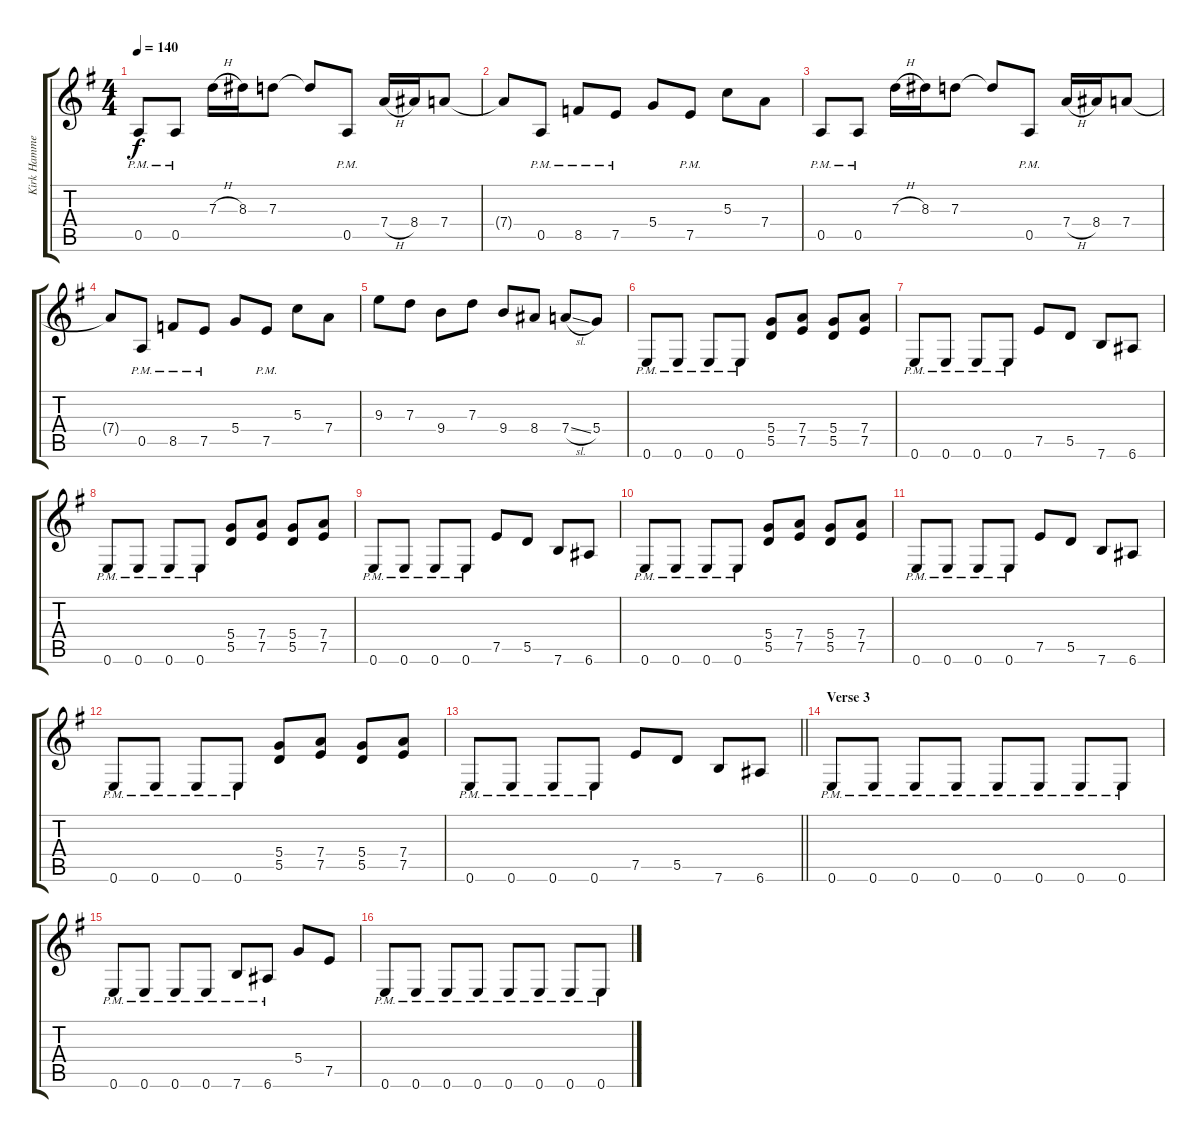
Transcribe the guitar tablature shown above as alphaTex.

\track ("Kirk Hammet" "Kirk Hamme") {instrument distortionguitar}
\staff {score tabs}
\tuning (E4 B3 G3 D3 A2 E2) {hide}
\ts (4 4)
\tempo 140
\clef g2
\ks eminor
0.5{pm}.8{dy f} 0.5{pm}.8 7.3{h}.16 8.3.16 7.3.8 7.3{t}.8 0.5{pm}.8 7.4{h}.16 8.4.16 7.4.8 |
7.4{t}.8 0.5{pm}.8 8.5{pm}.8 7.5{pm}.8 5.4.8 7.5{pm}.8 5.3.8 7.4.8 |
0.5{pm}.8 0.5{pm}.8 7.3{h}.16 8.3.16 7.3.8 7.3{t}.8 0.5{pm}.8 7.4{h}.16 8.4.16 7.4.8 |
7.4{t}.8 0.5{pm}.8 8.5{pm}.8 7.5{pm}.8 5.4.8 7.5{pm}.8 5.3.8 7.4.8 |
9.3.8 7.3.8 9.4.8 7.3.8 9.4.8 8.4.8 7.4{sl}.8 5.4.8 |
0.6{pm}.8 0.6{pm}.8 0.6{pm}.8 0.6{pm}.8 (5.4 5.5).8 (7.4 7.5).8 (5.4 5.5).8 (7.4 7.5).8 |
0.6{pm}.8 0.6{pm}.8 0.6{pm}.8 0.6{pm}.8 7.5.8 5.5.8 7.6.8 6.6.8 |
0.6{pm}.8 0.6{pm}.8 0.6{pm}.8 0.6{pm}.8 (5.4 5.5).8 (7.4 7.5).8 (5.4 5.5).8 (7.4 7.5).8 |
0.6{pm}.8 0.6{pm}.8 0.6{pm}.8 0.6{pm}.8 7.5.8 5.5.8 7.6.8 6.6.8 |
0.6{pm}.8 0.6{pm}.8 0.6{pm}.8 0.6{pm}.8 (5.4 5.5).8 (7.4 7.5).8 (5.4 5.5).8 (7.4 7.5).8 |
0.6{pm}.8 0.6{pm}.8 0.6{pm}.8 0.6{pm}.8 7.5.8 5.5.8 7.6.8 6.6.8 |
0.6{pm}.8 0.6{pm}.8 0.6{pm}.8 0.6{pm}.8 (5.4 5.5).8 (7.4 7.5).8 (5.4 5.5).8 (7.4 7.5).8 |
\barLineRight lightlight
0.6{pm}.8 0.6{pm}.8 0.6{pm}.8 0.6{pm}.8 7.5.8 5.5.8 7.6.8 6.6.8 |
\section ("" "Verse 3")
0.6{pm}.8 0.6{pm}.8 0.6{pm}.8 0.6{pm}.8 0.6{pm}.8 0.6{pm}.8 0.6{pm}.8 0.6{pm}.8 |
0.6{pm}.8 0.6{pm}.8 0.6{pm}.8 0.6{pm}.8 7.6{pm}.8 6.6{pm}.8 5.4.8 7.5.8 |
0.6{pm}.8 0.6{pm}.8 0.6{pm}.8 0.6{pm}.8 0.6{pm}.8 0.6{pm}.8 0.6{pm}.8 0.6{pm}.8
